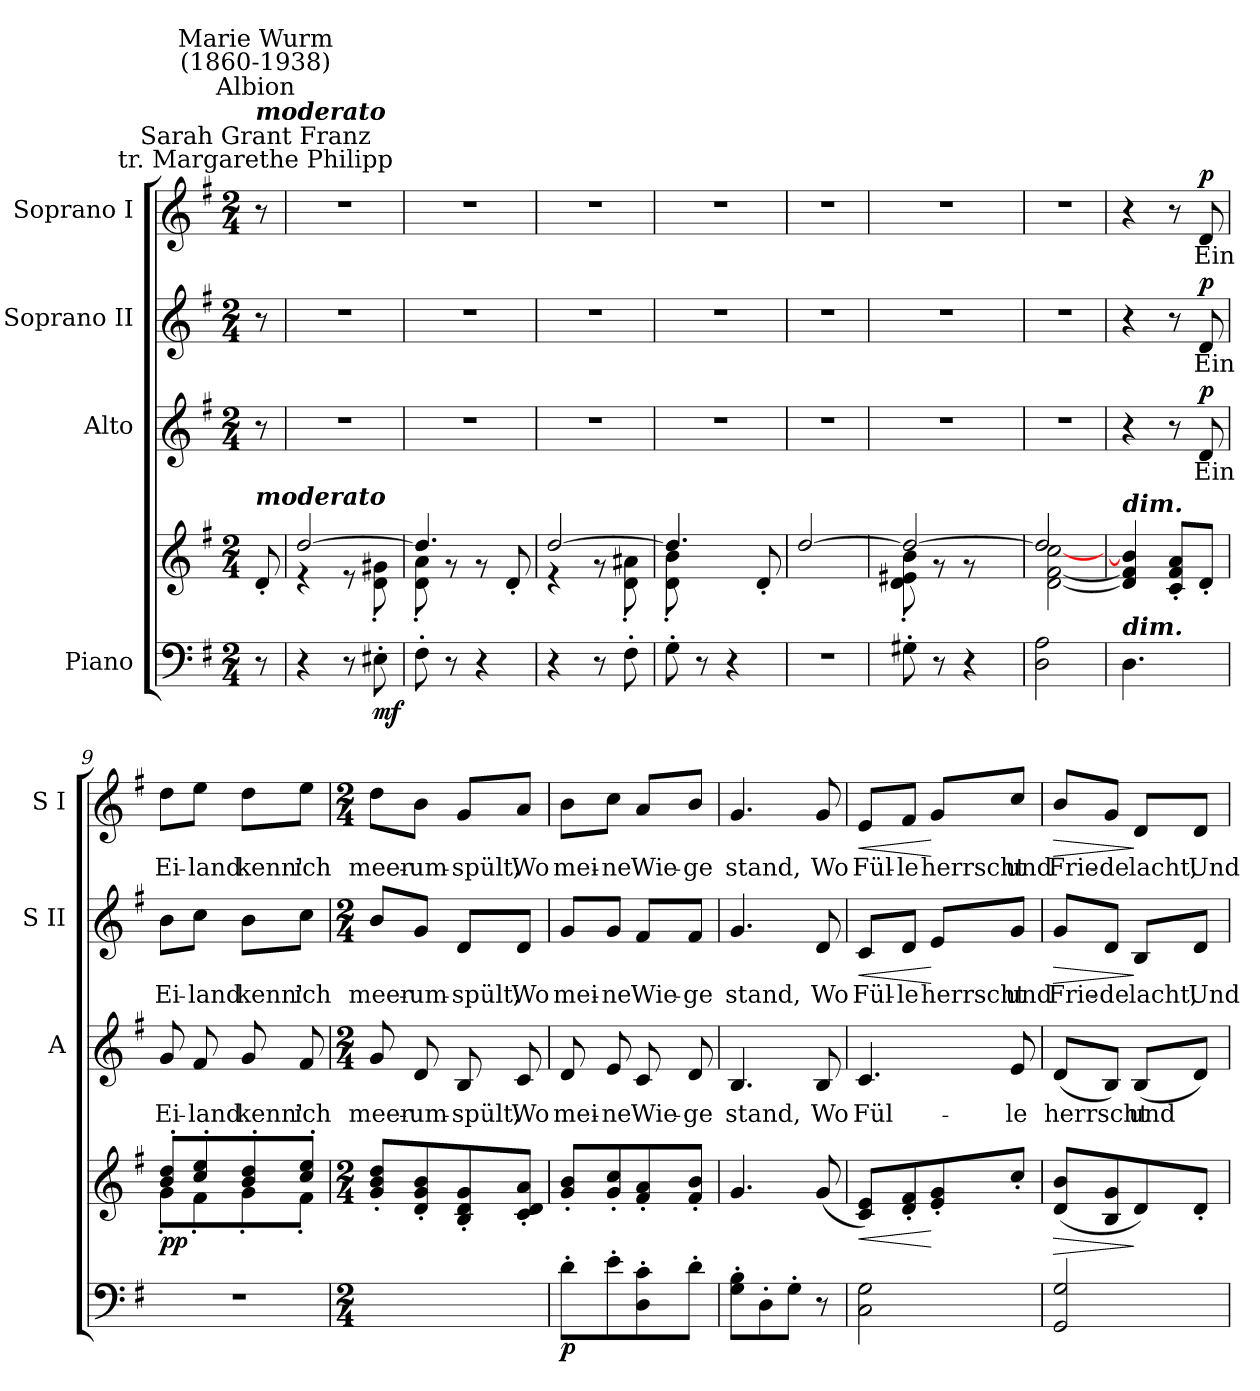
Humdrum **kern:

**kern	**kern	**dynam	**kern	**text	**dynam	**kern	**text	**dynam	**kern	**text	**dynam
*part4	*part4	*part4	*part3	*part3	*part3	*part2	*part2	*part2	*part1	*part1	*part1
*staff5	*staff4	*staff4/5	*staff3	*staff3	*staff3	*staff2	*staff2	*staff2	*staff1	*staff1	*staff1
*I"Piano	*	*	*I"Alto	*	*	*I"Soprano II	*	*	*I"Soprano I	*	*
*	*	*	*I'A	*	*	*I'S II	*	*	*I'S I	*	*
*clefF4	*clefG2	*	*clefG2	*	*	*clefG2	*	*	*clefG2	*	*
*k[f#]	*k[f#]	*	*k[f#]	*	*	*k[f#]	*	*	*k[f#]	*	*
*G:	*G:	*	*G:	*	*	*G:	*	*	*G:	*	*
*M2/4	*M2/4	*	*M2/4	*	*	*M2/4	*	*	*M2/4	*	*
=	=	=	=	=	=	=	=	=	=	=	=
*	*^	*	*	*	*	*	*	*	*	*	*
!	!	!	!	!	!	!	!	!	!	!LO:TX:a:cj:t=Sarah Grant Franz\ntr. Margarethe Philipp	!	!
!	!	!	!	!	!	!	!	!	!	!LO:TX:a:Bi:t=moderato	!	!
!	!	!	!	!	!	!	!	!	!	!LO:TX:a:cj:t=Albion	!	!
!	!	!	!	!	!	!	!	!	!	!LO:TX:a:cj:t=Marie Wurm\n(1860-1938)	!	!
!	!LO:TX:a:Bi:t=moderato	!	!	!	!	!	!	!	!	!	!	!
8r	8d'/	8ryy	.	8r	.	.	8r	.	.	8r	.	.
=1	=1	=1	=1	=1	=1	=1	=1	=1	=1	=1	=1	=1
!	!	!	!	!LO:N:vis=1	!	!	!LO:N:vis=1	!	!	!LO:N:vis=1	!	!
4r	[2dd/	4r	.	2r	.	.	2r	.	.	2r	.	.
8r	.	8r	.	.	.	.	.	.	.	.	.	.
!	!	!	!LO:DY:b=2	!	!	!	!	!	!	!	!	!
8E#X'	.	8d\' 8g#X\'	mf	.	.	.	.	.	.	.	.	.
=2	=2	=2	=2	=2	=2	=2	=2	=2	=2	=2	=2	=2
!	!	!	!	!LO:N:vis=1	!	!	!LO:N:vis=1	!	!	!LO:N:vis=1	!	!
8F#'	4.dd/]	8d\' 8a\'	.	2r	.	.	2r	.	.	2r	.	.
8r	.	8r	.	.	.	.	.	.	.	.	.	.
4r	.	8r	.	.	.	.	.	.	.	.	.	.
.	8d'/	8ryy	.	.	.	.	.	.	.	.	.	.
=3	=3	=3	=3	=3	=3	=3	=3	=3	=3	=3	=3	=3
!	!	!	!	!LO:N:vis=1	!	!	!LO:N:vis=1	!	!	!LO:N:vis=1	!	!
4r	[2dd/	4r	.	2r	.	.	2r	.	.	2r	.	.
8r	.	8r	.	.	.	.	.	.	.	.	.	.
8F#'	.	8d\' 8a#X\'	.	.	.	.	.	.	.	.	.	.
=4	=4	=4	=4	=4	=4	=4	=4	=4	=4	=4	=4	=4
!	!	!	!	!LO:N:vis=1	!	!	!LO:N:vis=1	!	!	!LO:N:vis=1	!	!
8G'	4.dd/]	8d\' 8b\'	.	2r	.	.	2r	.	.	2r	.	.
8r	.	4.ryy	.	.	.	.	.	.	.	.	.	.
4r	.	.	.	.	.	.	.	.	.	.	.	.
.	8d'/	.	.	.	.	.	.	.	.	.	.	.
=5	=5	=5	=5	=5	=5	=5	=5	=5	=5	=5	=5	=5
!LO:N:vis=1	!	!LO:N:vis=1	!	!LO:N:vis=1	!	!	!LO:N:vis=1	!	!	!LO:N:vis=1	!	!
2r	[2dd/	2ryy	.	2r	.	.	2r	.	.	2r	.	.
=6	=6	=6	=6	=6	=6	=6	=6	=6	=6	=6	=6	=6
!	!	!	!	!LO:N:vis=1	!	!	!LO:N:vis=1	!	!	!LO:N:vis=1	!	!
8G#X'	2dd/_	8d\' 8e#X\' 8b\'	.	2r	.	.	2r	.	.	2r	.	.
8r	.	8r	.	.	.	.	.	.	.	.	.	.
4r	.	8r	.	.	.	.	.	.	.	.	.	.
.	.	8ryy	.	.	.	.	.	.	.	.	.	.
=7	=7	=7	=7	=7	=7	=7	=7	=7	=7	=7	=7	=7
!	!	!	!	!LO:N:vis=1	!	!	!LO:N:vis=1	!	!	!LO:N:vis=1	!	!
2D 2A	2dd/]	[2d\ [2f#\ [2cc\	.	2r	.	.	2r	.	.	2r	.	.
=8	=8	=8	=8	=8	=8	=8	=8	=8	=8	=8	=8	=8
!	!LO:TX:a:Bi:t=dim.	!	!	!	!	!	!	!	!	!	!	!
!LO:TX:a:Bi:t=dim.	!	!	!	!	!	!	!	!	!	!	!	!
4.D	4ryy	4d/] 4f#/] 4b/]	.	4r	.	.	4r	.	.	4r	.	.
.	8c/' 8f#/' 8a/'L	4ryy	.	8r	.	.	8r	.	.	8r	.	.
!	!	!	!	!	!LO:LY:b	!LO:DY:b	!	!LO:LY:b	!LO:DY:b	!	!LO:LY:b	!LO:DY:b
8ryy	8d'/J	.	.	8d	Ein	p	8d	Ein	p	8d	Ein	p
=9	=9	=9	=9	=9	=9	=9	=9	=9	=9	=9	=9	=9
!LO:N:vis=1	!	!	!LO:DY:b	!	!LO:LY:b	!	!	!LO:LY:b	!	!	!LO:LY:b	!
!	!	!	!LO:DY:n=1:b	!	!	!	!	!	!	!	!	!
2r	8b/' 8dd/'L	8g'\L	p p	8g	Ei-	.	8b\L	Ei-	.	8dd\L	Ei-	.
!	!	!	!	!	!LO:LY:b	!	!	!LO:LY:b	!	!	!LO:LY:b	!
.	8cc/' 8ee/'	8f#'\	.	8f#	-land	.	8cc\J	-land	.	8ee\J	-land	.
!	!	!	!	!	!LO:LY:b	!	!	!LO:LY:b	!	!	!LO:LY:b	!
.	8b/' 8dd/'	8g'\	.	8g	kenn'	.	8b\L	kenn'	.	8dd\L	kenn'	.
!	!	!	!	!	!LO:LY:b	!	!	!LO:LY:b	!	!	!LO:LY:b	!
.	8cc/' 8ee/'J	8f#'\J	.	8f#	ich	.	8cc\J	ich	.	8ee\J	ich	.
*	*v	*v	*	*	*	*	*	*	*	*	*	*
!!LO:LB:g=z
=10	=10	=10	=10	=10	=10	=10	=10	=10	=10	=10	=10
*M2/4	*M2/4	*	*M2/4	*	*	*M2/4	*	*	*M2/4	*	*
*	*^	*	*	*	*	*	*	*	*	*	*
!	!	!	!	!	!LO:LY:b	!	!	!LO:LY:b	!	!	!LO:LY:b	!
*	*v	*v	*	*	*	*	*	*	*	*	*	*
2ryy	8g' 8b' 8dd'L	.	8g	meer-	.	8b/L	meer-	.	8dd\L	meer-	.
!	!	!	!	!LO:LY:b	!	!	!LO:LY:b	!	!	!LO:LY:b	!
.	8d/' 8g/' 8b/'	.	8d/	-um-	.	8g/J	-um-	.	8b\J	-um-	.
!	!	!	!	!LO:LY:b	!	!	!LO:LY:b	!	!	!LO:LY:b	!
.	8B' 8d' 8g'	.	8B	-spült,	.	8d/L	-spült,	.	8g/L	-spült,	.
!	!	!	!	!LO:LY:b	!	!	!LO:LY:b	!	!	!LO:LY:b	!
.	8c' 8d' 8a'J	.	8c	Wo	.	8d/J	Wo	.	8a/J	Wo	.
=11	=11	=11	=11	=11	=11	=11	=11	=11	=11	=11	=11
!	!	!LO:DY:b=2	!	!LO:LY:b	!	!	!LO:LY:b	!	!	!LO:LY:b	!
8d'L	8g' 8b'L	p	8d	mei-	.	8g/L	mei-	.	8b\L	mei-	.
!	!	!	!	!LO:LY:b	!	!	!LO:LY:b	!	!	!LO:LY:b	!
8e'	8g' 8cc'	.	8e	-ne	.	8g/J	-ne	.	8cc\J	-ne	.
!	!	!	!	!LO:LY:b	!	!	!LO:LY:b	!	!	!LO:LY:b	!
8D' 8c'	8f#' 8a'	.	8c	Wie-	.	8f#/L	Wie-	.	8a/L	Wie-	.
!	!	!	!	!LO:LY:b	!	!	!LO:LY:b	!	!	!LO:LY:b	!
8d'J	8f#/' 8b/'J	.	8d/	-ge	.	8f#/J	-ge	.	8b/J	-ge	.
=12	=12	=12	=12	=12	=12	=12	=12	=12	=12	=12	=12
!	!	!	!	!LO:LY:b	!	!	!LO:LY:b	!	!	!LO:LY:b	!
8G' 8B'L	4.g	.	4.B	stand,	.	4.g	stand,	.	4.g	stand,	.
8D'	.	.	.	.	.	.	.	.	.	.	.
8G'J	.	.	.	.	.	.	.	.	.	.	.
!	!	!	!	!LO:LY:b	!	!	!LO:LY:b	!	!	!LO:LY:b	!
8r	(<8g	.	8B	Wo	.	8d	Wo	.	8g	Wo	.
=13	=13	=13	=13	=13	=13	=13	=13	=13	=13	=13	=13
!	!	!LO:HP:b	!	!LO:LY:b	!	!	!LO:LY:b	!LO:HP:b	!	!LO:LY:b	!LO:HP:b
2C 2G	8c 8eL)	<	4.c	Fül-	.	8c/L	Fül-	<	8e/L	Fül-	<
!	!	!	!	!	!	!	!LO:LY:b	!	!	!LO:LY:b	!
.	8d' 8f#'	.	.	.	.	8d/J	-le	.	8f#/J	-le	.
!	!	!	!	!	!	!	!LO:LY:b	!	!	!LO:LY:b	!
.	8e' 8g'	[	.	.	.	8e/L	herrscht	[	8g/L	herrscht	[
!	!	!	!	!LO:LY:b	!	!	!LO:LY:b	!	!	!LO:LY:b	!
.	8cc'J	.	8e	-le	.	8g/J	und	.	8cc/J	und	.
=14	=14	=14	=14	=14	=14	=14	=14	=14	=14	=14	=14
!	!	!LO:HP:b	!	!LO:LY:b	!	!	!LO:LY:b	!LO:HP:b	!	!LO:LY:b	!LO:HP:b
2GG 2G	(<8d/ 8b/L	>	(<8dL	herrscht	.	8g/L	Frie-	>	8b/L	Frie-	>
!	!	!	!	!	!	!	!LO:LY:b	!	!	!LO:LY:b	!
.	8B 8g	.	8BJ)	.	.	8d/J	-de	.	8g/J	-de	.
!	!	!	!	!LO:LY:b	!	!	!LO:LY:b	!	!	!LO:LY:b	!
.	8d)	]	(<8BL	und	.	8B/L	lacht,	]	8d/L	lacht,	]
!	!	!	!	!	!	!	!LO:LY:b	!	!	!LO:LY:b	!
.	8d'J	.	8dJ)	.	.	8d/J	Und	.	8d/J	Und	.
=	=	=	=	=	=	=	=	=	=	=	=
*-	*-	*-	*-	*-	*-	*-	*-	*-	*-	*-	*-
